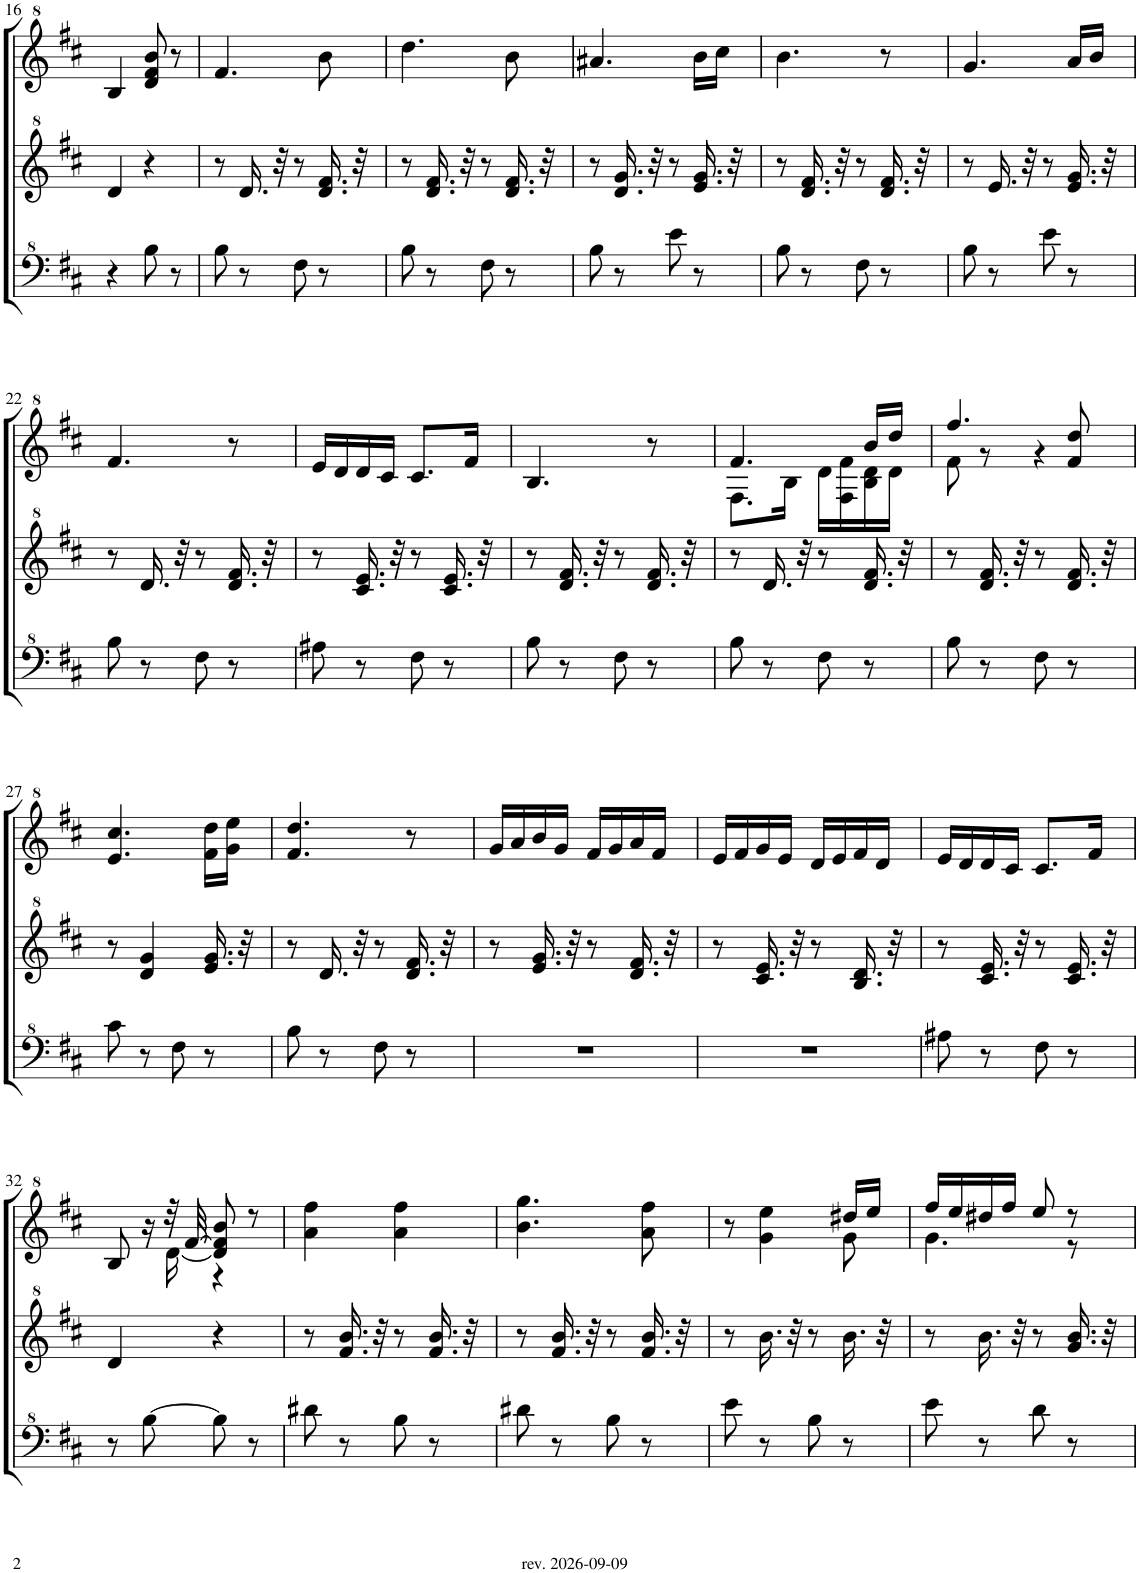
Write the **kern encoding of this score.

**kern	**kern	**kern
*part3	*part2	*part1
*staff3	*staff2	*staff1
*I"パンフルート	*I"パンフルート	*I"パンフルート
!!LO:PB:g=z
*clefF^4	*clefG^2	*clefG^2
*k[f#c#]	*k[f#c#]	*k[f#c#]
*M2/4	*M2/4	*M2/4
=16	=16	=16
4r	4dd/	4b/
8b\	4r	8dd/ 8ff#/ 8bb/
8r	.	8r
=17	=17	=17
8b\	8r	4.ff#/
8r	16.dd/	.
.	32r	.
8f#\	8r	.
8r	16.dd/ 16.ff#/	8bb\
.	32r	.
=18	=18	=18
8b\	8r	4.ddd\
8r	16.dd/ 16.ff#/	.
.	32r	.
8f#\	8r	.
8r	16.dd/ 16.ff#/	8bb\
.	32r	.
=19	=19	=19
8b\	8r	4.aa#X/
8r	16.dd/ 16.gg/	.
.	32r	.
8ee\	8r	.
8r	16.ee/ 16.gg/	16bb\LL
.	.	16ccc#\JJ
.	32r	.
=20	=20	=20
8b\	8r	4.bb\
8r	16.dd/ 16.ff#/	.
.	32r	.
8f#\	8r	.
8r	16.dd/ 16.ff#/	8r
.	32r	.
=21	=21	=21
8b\	8r	4.gg/
8r	16.ee/	.
.	32r	.
8ee\	8r	.
8r	16.ee/ 16.gg/	16aa/LL
.	.	16bb/JJ
.	32r	.
!!LO:LB:g=z
=22	=22	=22
8b\	8r	4.ff#/
8r	16.dd/	.
.	32r	.
8f#\	8r	.
8r	16.dd/ 16.ff#/	8r
.	32r	.
=23	=23	=23
8a#X\	8r	16ee/LL
.	.	16dd/
8r	16.cc#/ 16.ee/	16dd/
.	.	16cc#/JJ
.	32r	.
8f#\	8r	8.cc#/L
8r	16.cc#/ 16.ee/	.
.	.	16ff#/Jk
.	32r	.
=24	=24	=24
8b\	8r	4.b/
8r	16.dd/ 16.ff#/	.
.	32r	.
8f#\	8r	.
8r	16.dd/ 16.ff#/	8r
.	32r	.
=25	=25	=25
*	*	*^
8b\	8r	4.ff#/	8.f#\L
8r	16.dd/	.	.
.	.	.	16b\Jk
.	32r	.	.
8f#\	8r	.	16dd\LL
.	.	.	16f#\ 16ff#\
8r	16.dd/ 16.ff#/	16bb/LL	16b\ 16dd\
.	.	16ddd/JJ	16dd\JJ
.	32r	.	.
=26	=26	=26	=26
8b\	8r	4.fff#/	8ff#\
8r	16.dd/ 16.ff#/	.	8r
.	32r	.	.
8f#\	8r	.	4r
8r	16.dd/ 16.ff#/	8ff#/ 8ddd/	.
.	32r	.	.
*	*	*v	*v
!!LO:LB:g=z
=27	=27	=27
8cc#\	8r	4.ee/ 4.ccc#/
8r	4dd/ 4gg/	.
8f#\	.	.
8r	16.ee/ 16.gg/	16ff#\ 16ddd\LL
.	.	16gg\ 16eee\JJ
.	32r	.
=28	=28	=28
8b\	8r	4.ff#/ 4.ddd/
8r	16.dd/	.
.	32r	.
8f#\	8r	.
8r	16.dd/ 16.ff#/	8r
.	32r	.
=29	=29	=29
2r	8r	16gg/LL
.	.	16aa/
.	16.ee/ 16.gg/	16bb/
.	.	16gg/JJ
.	32r	.
.	8r	16ff#/LL
.	.	16gg/
.	16.dd/ 16.ff#/	16aa/
.	.	16ff#/JJ
.	32r	.
=30	=30	=30
2r	8r	16ee/LL
.	.	16ff#/
.	16.cc#/ 16.ee/	16gg/
.	.	16ee/JJ
.	32r	.
.	8r	16dd/LL
.	.	16ee/
.	16.b/ 16.dd/	16ff#/
.	.	16dd/JJ
.	32r	.
=31	=31	=31
8a#X\	8r	16ee/LL
.	.	16dd/
8r	16.cc#/ 16.ee/	16dd/
.	.	16cc#/JJ
.	32r	.
8f#\	8r	8.cc#/L
8r	16.cc#/ 16.ee/	.
.	.	16ff#/Jk
.	32r	.
!!LO:LB:g=z
=32	=32	=32
*	*	*^
8r	4dd/	8b/	8.ryy
[8b\	.	16r	.
.	.	32r	[16dd\
.	.	[32ff#/	.
8b\]	4r	8dd/] 8ff#/] 8bb/	4r
8r	.	8r	.
*	*	*v	*v
=33	=33	=33
8dd#X\	8r	4aa\ 4fff#\
8r	16.ff#/ 16.bb/	.
.	32r	.
8b\	8r	4aa\ 4fff#\
8r	16.ff#/ 16.bb/	.
.	32r	.
=34	=34	=34
8dd#X\	8r	4.bb\ 4.ggg\
8r	16.ff#/ 16.bb/	.
.	32r	.
8b\	8r	.
8r	16.ff#/ 16.bb/	8aa\ 8fff#\
.	32r	.
=35	=35	=35
*	*	*^
8ee\	8r	8r	4.ryy
8r	16.bb\	4gg\ 4eee\	.
.	32r	.	.
8b\	8r	.	.
8r	16.bb\	16ddd#X/LL	8gg\
.	.	16eee/JJ	.
.	32r	.	.
=36	=36	=36	=36
8ee\	8r	16fff#/LL	4.gg\
.	.	16eee/	.
8r	16.bb\	16ddd#X/	.
.	.	16fff#/JJ	.
.	32r	.	.
8dd\	8r	8eee/	.
8r	16.gg/ 16.bb/	8r	8r
.	32r	.	.
*	*	*v	*v
=	=	=
*-	*-	*-
